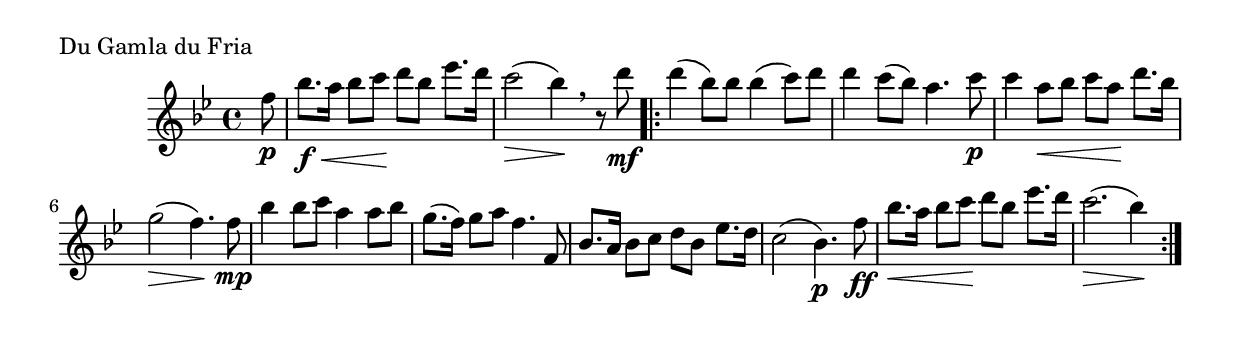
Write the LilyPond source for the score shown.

\version "2.22.1"

% When ready to include in collection: 1. Comment out paper, score.
% 				       2. Create include file of relative and
%					  header.
%Comment out from here
%{
#(ly:set-option 'relative-includes #t) 
#(set-default-paper-size "a5" 'landscape)

\include "../../../Includes/Polis_format.ily"

%...to here
%}
  \score {
    % Svenska Polisens Marscher: 1. Du Gamla Du Fria    
    \relative c'' { 
    \clef treble \time 4/4 \key bes \major
    \partial 8 f8\p |bes8.\f\< a16 bes8 c\! d bes ees8. d16 |c2\> (bes4)\!
    \breathe r8 d\mf
    \repeat volta 2 {
    d4 (bes8) bes bes4 (c8) d |d4 c8 (bes) a4. c8\p 
    c4 a8\< bes c a\! d8. bes16 |g2\> (f4.)\! f8\mp |bes4 bes8 c a4 a8 bes
    g8. (f16) g8 a f4. f,8 
    bes8. a16 bes8 c d bes ees8. d16 |c2 (bes4.\p) f'8\ff 
    bes8.\< a16 bes8 c\! d bes ees8. d16 |c2.\> (bes4)\! }
    }%end relative
    
    \header {
    	    piece = "Du Gamla du Fria"
    	    composer = ""
    	}
  }%end score
